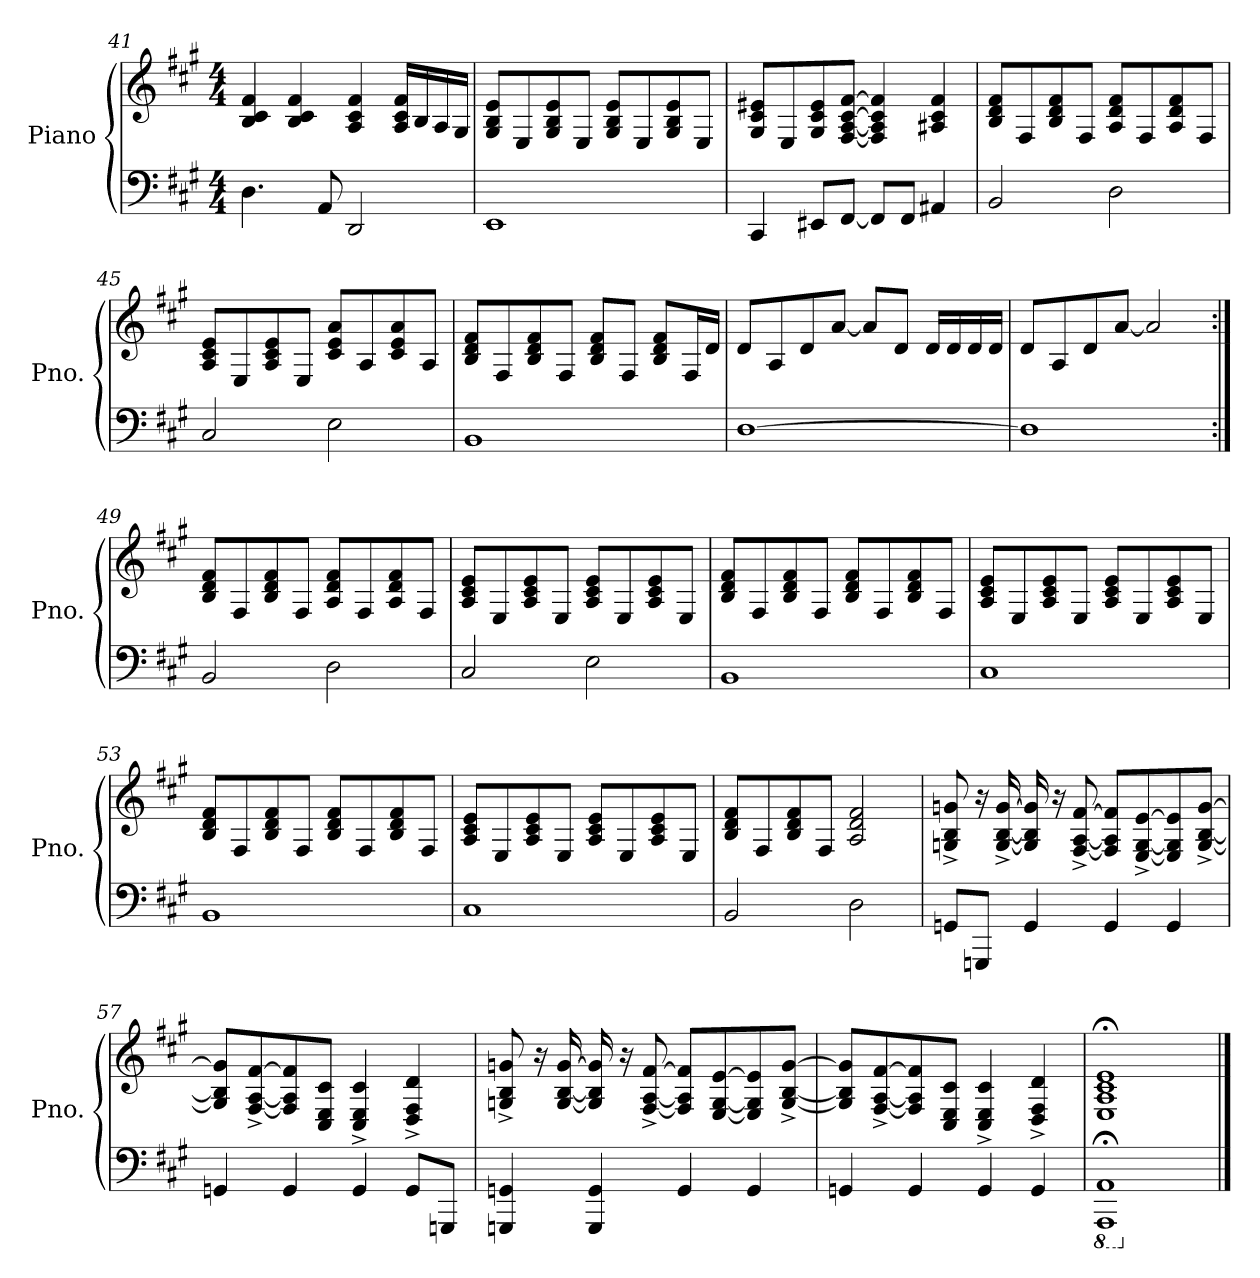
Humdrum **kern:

**kern	**kern
*part1	*part1
*staff2	*staff1
*I"Piano	*
*I'Pno.	*
!!LO:PB:g=z
*clefF4	*clefG2
*k[f#c#g#]	*k[f#c#g#]
*M4/4	*M4/4
=41	=41
4.D\	4B/ 4c#/ 4f#/
.	4B/ 4c#/ 4f#/
8AA/	.
2DD/	4A/ 4c#/ 4f#/
.	16A/ 16c#/ 16f#/LL
.	16B/
.	16A/
.	16G#/JJ
=42	=42
1EE	8G#/ 8B/ 8e/L
.	8E/
.	8G#/ 8B/ 8e/
.	8E/J
.	8G#/ 8B/ 8e/L
.	8E/
.	8G#/ 8B/ 8e/
.	8E/J
=43	=43
4CC#/	8G#/ 8c#/ 8e#X/L
.	8E/
8EE#X/L	8G#/ 8c#/ 8e#/
[8FF#/J	[8F#/ [8A/ [8c#/ [8f#/J
8FF#/L]	4F#/] 4A/] 4c#/] 4f#/]
8FF#/J	.
4AA#X/	4A#X/ 4c#/ 4f#/
!!LO:LB:g=z
=44	=44
2BB/	8B/ 8d/ 8f#/L
.	8F#/
.	8B/ 8d/ 8f#/
.	8F#/J
2D\	8A/ 8d/ 8f#/L
.	8F#/
.	8A/ 8d/ 8f#/
.	8F#/J
=45	=45
2C#/	8A/ 8c#/ 8e/L
.	8E/
.	8A/ 8c#/ 8e/
.	8E/J
2E\	8c#/ 8e/ 8a/L
.	8A/
.	8c#/ 8e/ 8a/
.	8A/J
=46	=46
1BB	8B/ 8d/ 8f#/L
.	8F#/
.	8B/ 8d/ 8f#/
.	8F#/J
.	8B/ 8d/ 8f#/L
.	8F#/J
.	8B/ 8d/ 8f#/L
.	16F#/L
.	16d/JJ
!!LO:LB:g=z
=47	=47
[1D	8d/L
.	8A/
.	8d/
.	[8a/J
.	8a/L]
.	8d/J
.	16d/LL
.	16d/
.	16d/
.	16d/JJ
=48	=48
1D]	8d/L
.	8A/
.	8d/
.	[8a/J
.	2a/]
=49:|!	=49:|!
2BB/	8B/ 8d/ 8f#/L
.	8F#/
.	8B/ 8d/ 8f#/
.	8F#/J
2D\	8A/ 8d/ 8f#/L
.	8F#/
.	8A/ 8d/ 8f#/
.	8F#/J
=50	=50
2C#/	8A/ 8c#/ 8e/L
.	8E/
.	8A/ 8c#/ 8e/
.	8E/J
2E\	8A/ 8c#/ 8e/L
.	8E/
.	8A/ 8c#/ 8e/
.	8E/J
!!LO:LB:g=z
=51	=51
1BB	8B/ 8d/ 8f#/L
.	8F#/
.	8B/ 8d/ 8f#/
.	8F#/J
.	8B/ 8d/ 8f#/L
.	8F#/
.	8B/ 8d/ 8f#/
.	8F#/J
=52	=52
1C#	8A/ 8c#/ 8e/L
.	8E/
.	8A/ 8c#/ 8e/
.	8E/J
.	8A/ 8c#/ 8e/L
.	8E/
.	8A/ 8c#/ 8e/
.	8E/J
=53	=53
1BB	8B/ 8d/ 8f#/L
.	8F#/
.	8B/ 8d/ 8f#/
.	8F#/J
.	8B/ 8d/ 8f#/L
.	8F#/
.	8B/ 8d/ 8f#/
.	8F#/J
!!LO:LB:g=z
=54	=54
1C#	8A/ 8c#/ 8e/L
.	8E/
.	8A/ 8c#/ 8e/
.	8E/J
.	8A/ 8c#/ 8e/L
.	8E/
.	8A/ 8c#/ 8e/
.	8E/J
=55	=55
2BB/	8B/ 8d/ 8f#/L
.	8F#/
.	8B/ 8d/ 8f#/
.	8F#/J
2D\	2A/ 2d/ 2f#/
=56	=56
8GGn/L	8Gn/^ 8B/^ 8gn/^
8GGGn/J	16r
.	[16G/^ [16B/^ [16g/^
4GG/	16G/] 16B/] 16g/]
.	16r
.	[8F#/^ [8A/^ [8f#/^
4GG/	8F#/] 8A/] 8f#/]L
.	[8E/^ [8G/^ [8e/^
4GG/	8E/] 8G/] 8e/]
.	[8G/^ [8B/^ [8g/^J
!!LO:LB:g=z
=57	=57
4GGn/	8G/] 8B/] 8g/]L
.	[8F#/^ [8A/^ [8f#/^
4GG/	8F#/] 8A/] 8f#/]
.	8C#/ 8E/ 8c#/J
4GG/	4C#/^ 4E/^ 4c#/^
8GG/L	4D/^ 4F#/^ 4d/^
8GGGn/J	.
=58	=58
4GGGn/ 4GGn/	8Gn/^ 8B/^ 8gn/^
.	16r
.	[16G/ [16B/ [16g/
4GGG/ 4GG/	16G/] 16B/] 16g/]
.	16r
.	[8F#/^ [8A/^ [8f#/^
4GG/	8F#/] 8A/] 8f#/]L
.	[8E/ [8G/ [8e/
4GG/	8E/] 8G/] 8e/]
.	[8G/^ [8B/^ [8g/^J
=59	=59
4GGn/	8G/] 8B/] 8g/]L
.	[8F#/^ [8A/^ [8f#/^
4GG/	8F#/] 8A/] 8f#/]
.	8C#/ 8E/ 8c#/J
4GG/	4C#/^ 4E/^ 4c#/^
4GG/	4D/^ 4F#/^ 4d/^
=60	=60
*8ba	*
1AAAA;< 1AAA;<	1E;< 1A;< 1c#;< 1e;<
*X8ba	*
==	==
*-	*-
